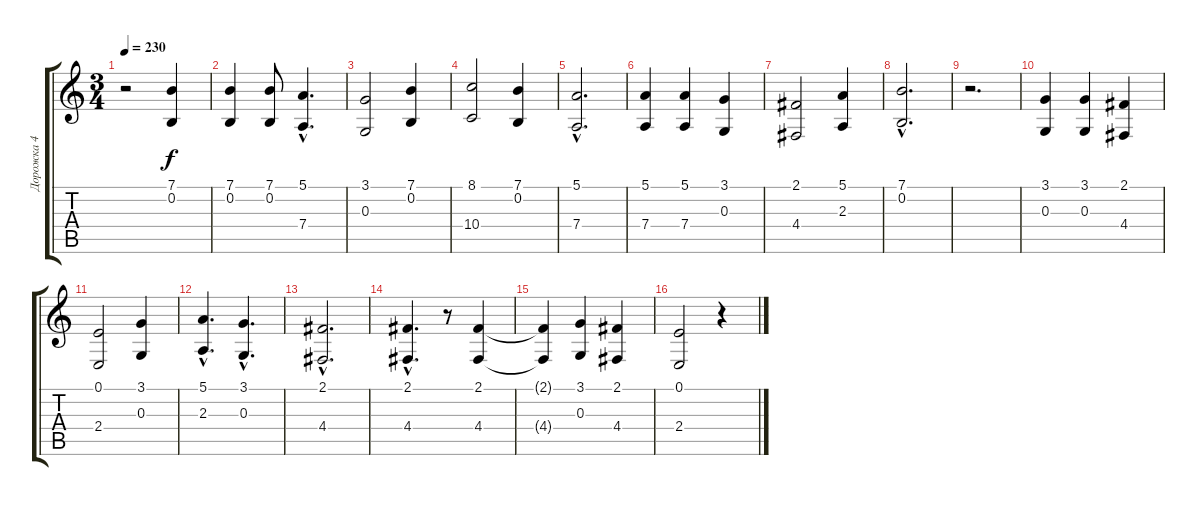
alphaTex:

\track ("Дорожка 4" "Дорожка 4") {instrument violin}
\staff {score tabs}
\tuning (E4 B3 G3 D3 A2 E2) {hide}
\ts (3 4)
\tempo 230
\clef g2
\ks c
r.2{dy f} (7.1 0.2).4 |
(7.1 0.2).4 (7.1 0.2).8 (5.1{hac} 7.4{hac}).4{d} |
(3.1 0.3).2 (7.1 0.2).4 |
(8.1 10.4).2 (7.1 0.2).4 |
(5.1{hac} 7.4{hac}).2{d} |
(5.1 7.4).4 (5.1 7.4).4 (3.1 0.3).4 |
(2.1 4.4).2 (5.1 2.3).4 |
(7.1{hac} 0.2{hac}).2{d} |
r.2{d} |
(3.1 0.3).4 (3.1 0.3).4 (2.1 4.4).4 |
(0.1 2.4).2 (3.1 0.3).4 |
(5.1{hac} 2.3{hac}).4{d} (3.1{hac} 0.3{hac}).4{d} |
(2.1{hac} 4.4{hac}).2{d} |
(2.1{hac} 4.4{hac}).4{d} r.8 (2.1 4.4).4 |
(2.1{t} 4.4{t}).4 (3.1 0.3).4 (2.1 4.4).4 |
(0.1 2.4).2 r.4
